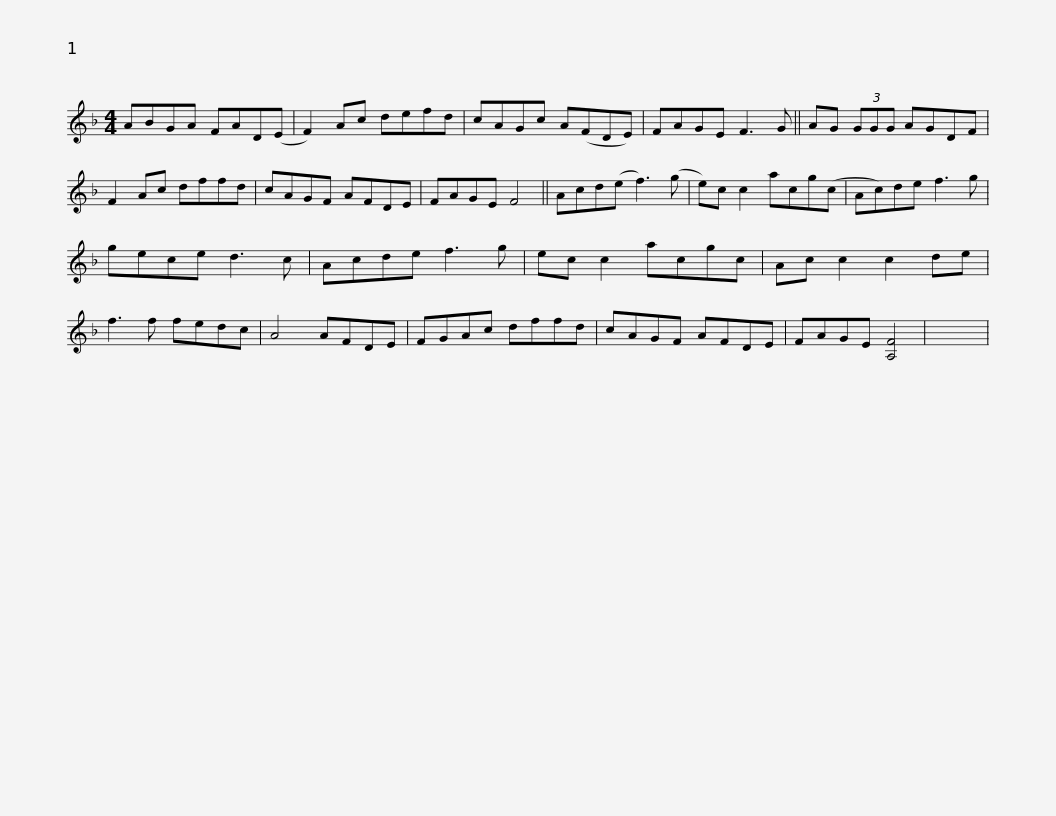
X:1
L:1/8
M:4/4
I:linebreak $
K:F
V:1 treble
V:1
 ABGA FAD(E | F2) Ac defd | cAGc A(FDE) | FAGE F3 G || AG (3GGG AGDF |$ %5
 F2 Ac dffd | cAGF AFDE | FAGE F4 || Acd(e f3) (g | e)c c2 acg(c | %10
 Ac)de f3 g |$ gece d3 c | Acde f3 g | ec c2 acgc | Ac c2 c2 de | %15
 f3 f fedc | A4 AFDE | FGAc dffd |$ cAGF AFDE | FAGE [A,F]4 | %20
 x8 | %21
